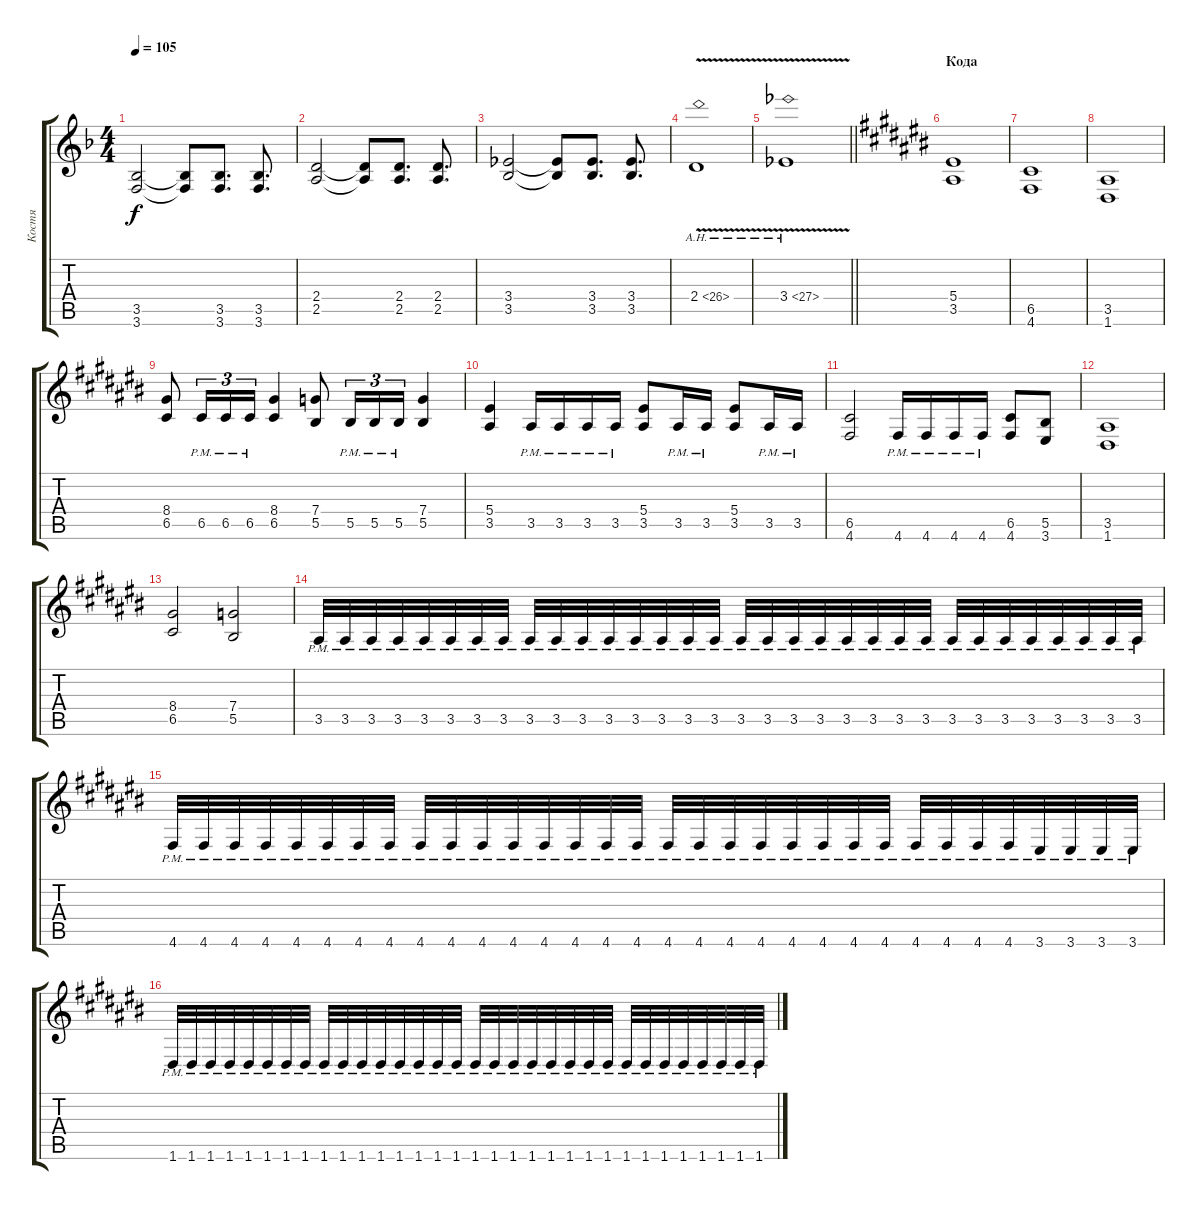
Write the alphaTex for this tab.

\track ("Костя" "Костя") {instrument distortionguitar}
\staff {score tabs}
\tuning (D4 A3 F3 C3 G2 D2) {hide}
\ts (4 4)
\tempo 105
\clef g2
\ks dminor
(3.5 3.6).2{dy f} (3.5{t} 3.6{t}).8 (3.5 3.6).8{d} (3.5 3.6).8{d} |
(2.4 2.5).2 (2.4{t} 2.5{t}).8 (2.4 2.5).8{d} (2.4 2.5).8{d} |
(3.4 3.5).2 (3.4{t} 3.5{t}).8 (3.4 3.5).8{d} (3.4 3.5).8{d} |
2.4{ah 24 v}.1 |
\barLineRight lightlight
3.4{ah 24 v}.1 |
\section ("" "Кода")
\ks c#
(5.4 3.5).1 |
(6.5 4.6).1 |
(3.5 1.6).1 |
(8.4 6.5).8 6.5{pm}.16{tu (3 2)} 6.5{pm}.16{tu (3 2)} 6.5{pm}.16{tu (3 2)} (8.4 6.5).4 (7.4 5.5).8 5.5{pm}.16{tu (3 2)} 5.5{pm}.16{tu (3 2)} 5.5{pm}.16{tu (3 2)} (7.4 5.5).4 |
(5.4 3.5).4 3.5{pm}.16 3.5{pm}.16 3.5{pm}.16 3.5{pm}.16 (5.4 3.5).8 3.5{pm}.16 3.5{pm}.16 (5.4 3.5).8 3.5{pm}.16 3.5{pm}.16 |
(6.5 4.6).2 4.6{pm}.16 4.6{pm}.16 4.6{pm}.16 4.6{pm}.16 (6.5 4.6).8 (5.5 3.6).8 |
(3.5 1.6).1 |
(8.4 6.5).2 (7.4 5.5).2 |
3.5{pm}.32 3.5{pm}.32 3.5{pm}.32 3.5{pm}.32 3.5{pm}.32 3.5{pm}.32 3.5{pm}.32 3.5{pm}.32 3.5{pm}.32 3.5{pm}.32 3.5{pm}.32 3.5{pm}.32 3.5{pm}.32 3.5{pm}.32 3.5{pm}.32 3.5{pm}.32 3.5{pm}.32 3.5{pm}.32 3.5{pm}.32 3.5{pm}.32 3.5{pm}.32 3.5{pm}.32 3.5{pm}.32 3.5{pm}.32 3.5{pm}.32 3.5{pm}.32 3.5{pm}.32 3.5{pm}.32 3.5{pm}.32 3.5{pm}.32 3.5{pm}.32 3.5{pm}.32 |
4.6{pm}.32 4.6{pm}.32 4.6{pm}.32 4.6{pm}.32 4.6{pm}.32 4.6{pm}.32 4.6{pm}.32 4.6{pm}.32 4.6{pm}.32 4.6{pm}.32 4.6{pm}.32 4.6{pm}.32 4.6{pm}.32 4.6{pm}.32 4.6{pm}.32 4.6{pm}.32 4.6{pm}.32 4.6{pm}.32 4.6{pm}.32 4.6{pm}.32 4.6{pm}.32 4.6{pm}.32 4.6{pm}.32 4.6{pm}.32 4.6{pm}.32 4.6{pm}.32 4.6{pm}.32 4.6{pm}.32 3.6{pm}.32 3.6{pm}.32 3.6{pm}.32 3.6{pm}.32 |
1.6{pm}.32 1.6{pm}.32 1.6{pm}.32 1.6{pm}.32 1.6{pm}.32 1.6{pm}.32 1.6{pm}.32 1.6{pm}.32 1.6{pm}.32 1.6{pm}.32 1.6{pm}.32 1.6{pm}.32 1.6{pm}.32 1.6{pm}.32 1.6{pm}.32 1.6{pm}.32 1.6{pm}.32 1.6{pm}.32 1.6{pm}.32 1.6{pm}.32 1.6{pm}.32 1.6{pm}.32 1.6{pm}.32 1.6{pm}.32 1.6{pm}.32 1.6{pm}.32 1.6{pm}.32 1.6{pm}.32 1.6{pm}.32 1.6{pm}.32 1.6{pm}.32 1.6{pm}.32
